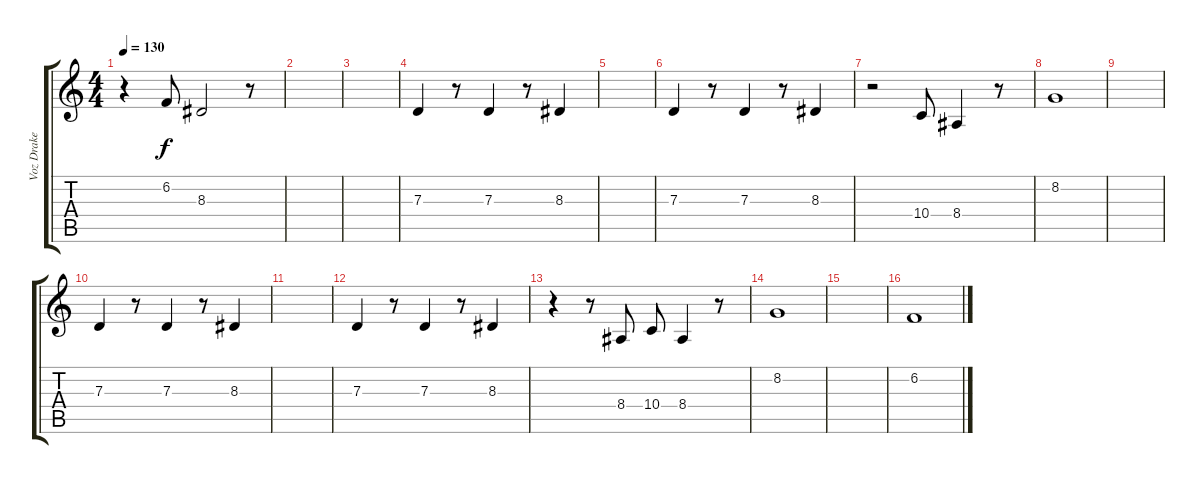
\track ("Voz Drake" "Voz Drake") {instrument violin}
\staff {score tabs}
\tuning (E4 B3 G3 D3 A2 E2) {hide}
\ts (4 4)
\tempo 130
\clef g2
\ks c
r.4{dy f} 6.2.8 8.3.2 r.8 |
|
|
7.3.4 r.8 7.3.4 r.8 8.3.4 |
|
7.3.4 r.8 7.3.4 r.8 8.3.4 |
r.2 10.4.8 8.4.4 r.8 |
8.2.1 |
|
7.3.4 r.8 7.3.4 r.8 8.3.4 |
|
7.3.4 r.8 7.3.4 r.8 8.3.4 |
r.4 r.8 8.4.8 10.4.8 8.4.4 r.8 |
8.2.1 |
|
6.2.1
